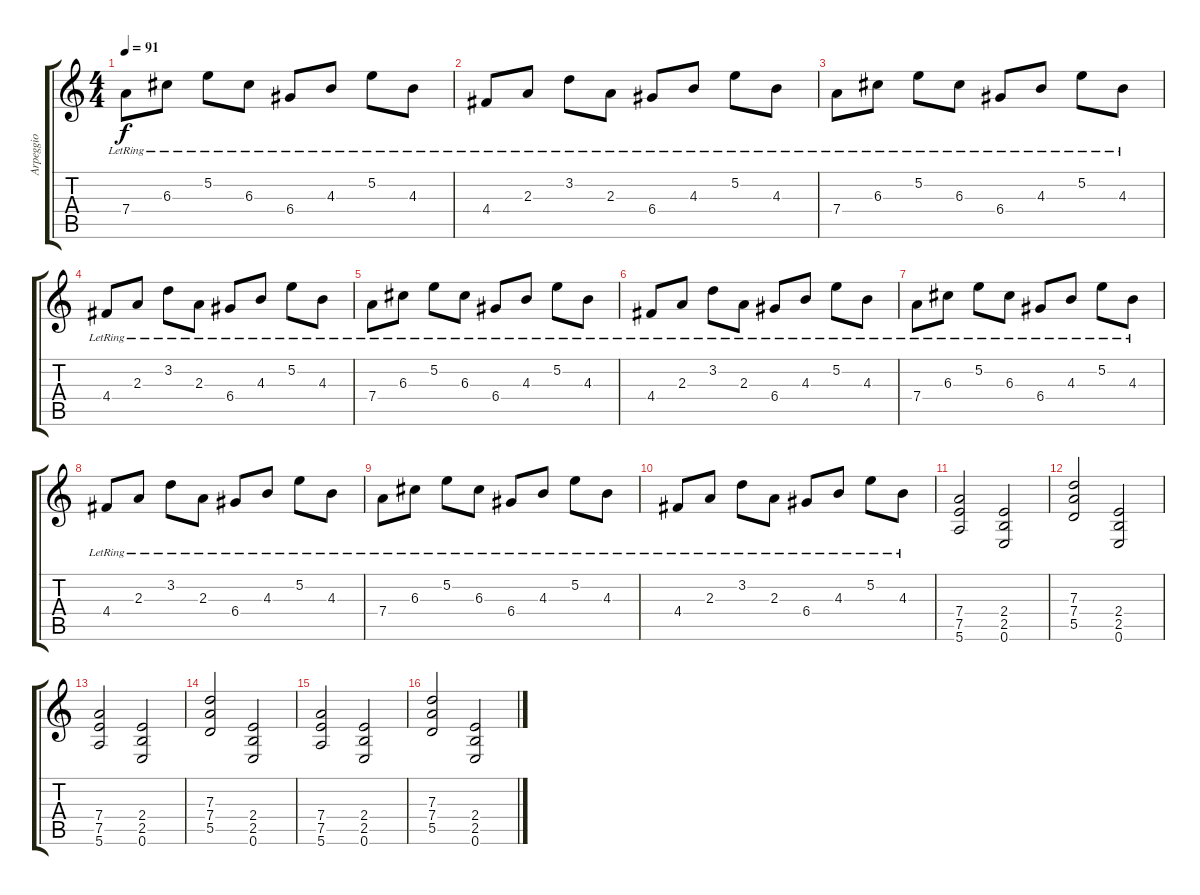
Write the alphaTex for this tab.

\track ("Arpeggio" "Arpeggio") {instrument acousticguitarsteel}
\staff {score tabs}
\tuning (E4 B3 G3 D3 A2 E2) {hide}
\ts (4 4)
\tempo 91
\clef g2
\ks c
7.4{lr}.8{dy f volume 16 instrument acousticguitarsteel} 6.3{lr}.8 5.2{lr}.8 6.3{lr}.8 6.4{lr}.8 4.3{lr}.8 5.2{lr}.8 4.3{lr}.8 |
4.4{lr}.8 2.3{lr}.8 3.2{lr}.8 2.3{lr}.8 6.4{lr}.8 4.3{lr}.8 5.2{lr}.8 4.3{lr}.8 |
7.4{lr}.8 6.3{lr}.8 5.2{lr}.8 6.3{lr}.8 6.4{lr}.8 4.3{lr}.8 5.2{lr}.8 4.3{lr}.8 |
4.4{lr}.8 2.3{lr}.8 3.2{lr}.8 2.3{lr}.8 6.4{lr}.8 4.3{lr}.8 5.2{lr}.8 4.3{lr}.8 |
7.4{lr}.8 6.3{lr}.8 5.2{lr}.8 6.3{lr}.8 6.4{lr}.8 4.3{lr}.8 5.2{lr}.8 4.3{lr}.8 |
4.4{lr}.8 2.3{lr}.8 3.2{lr}.8 2.3{lr}.8 6.4{lr}.8 4.3{lr}.8 5.2{lr}.8 4.3{lr}.8 |
7.4{lr}.8 6.3{lr}.8 5.2{lr}.8 6.3{lr}.8 6.4{lr}.8 4.3{lr}.8 5.2{lr}.8 4.3{lr}.8 |
4.4{lr}.8 2.3{lr}.8 3.2{lr}.8 2.3{lr}.8 6.4{lr}.8 4.3{lr}.8 5.2{lr}.8 4.3{lr}.8 |
7.4{lr}.8 6.3{lr}.8 5.2{lr}.8 6.3{lr}.8 6.4{lr}.8 4.3{lr}.8 5.2{lr}.8 4.3{lr}.8 |
4.4{lr}.8 2.3{lr}.8 3.2{lr}.8 2.3{lr}.8 6.4{lr}.8 4.3{lr}.8 5.2{lr}.8 4.3{lr}.8 |
(7.4 7.5 5.6).2{volume 11 instrument distortionguitar} (2.4 2.5 0.6).2 |
(7.3 7.4 5.5).2 (2.4 2.5 0.6).2 |
(7.4 7.5 5.6).2 (2.4 2.5 0.6).2 |
(7.3 7.4 5.5).2 (2.4 2.5 0.6).2 |
(7.4 7.5 5.6).2{volume 11 instrument distortionguitar} (2.4 2.5 0.6).2 |
(7.3 7.4 5.5).2 (2.4 2.5 0.6).2
